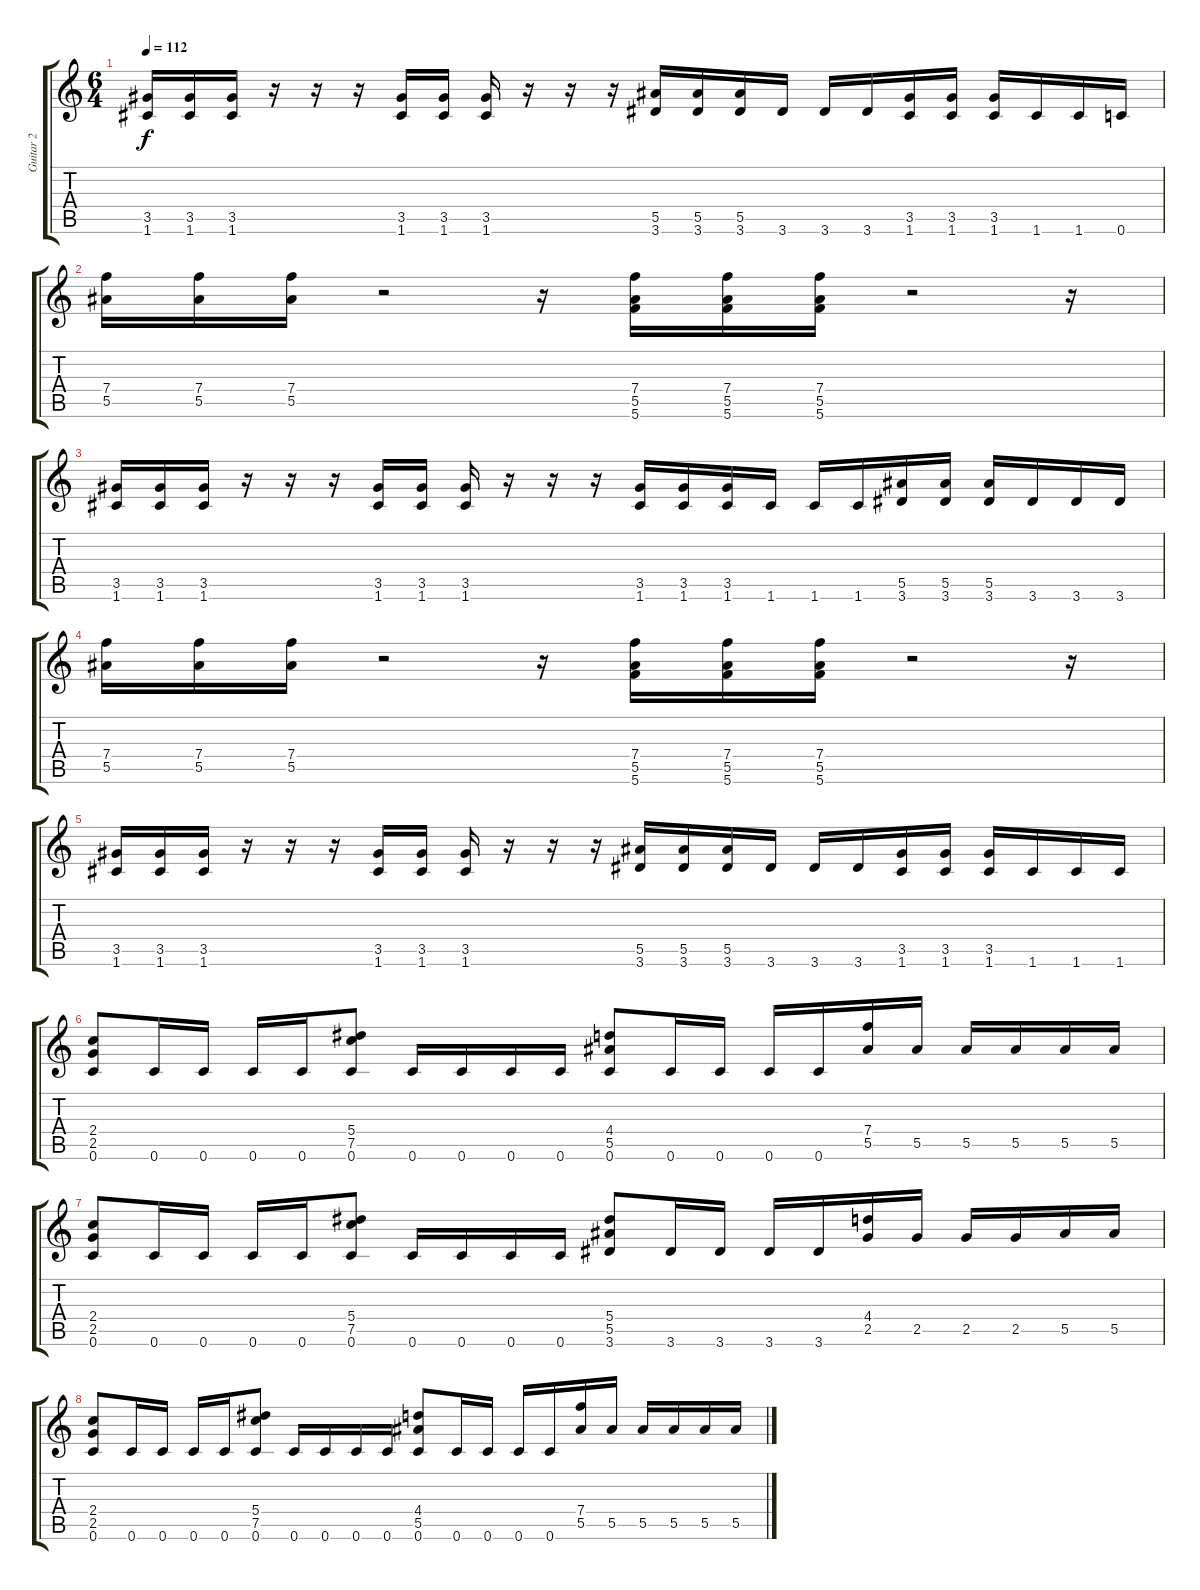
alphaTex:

\track ("Guitar 2" "Guitar 2") {instrument distortionguitar}
\staff {score tabs}
\tuning (C5 G4 Eb4 Bb3 F3 C3) {hide}
\ts (6 4)
\tempo 112
\clef g2
\ks c
(3.5 1.6).16{dy f} (3.5 1.6).16 (3.5 1.6).16 r.16 r.16 r.16 (3.5 1.6).16 (3.5 1.6).16 (3.5 1.6).16 r.16 r.16 r.16 (5.5 3.6).16 (5.5 3.6).16 (5.5 3.6).16 3.6.16 3.6.16 3.6.16 (3.5 1.6).16 (3.5 1.6).16 (3.5 1.6).16 1.6.16 1.6.16 0.6.16 |
(7.4 5.5).16 (7.4 5.5).16 (7.4 5.5).16 r.2 r.16 (7.4 5.5 5.6).16 (7.4 5.5 5.6).16 (7.4 5.5 5.6).16 r.2 r.16 |
(3.5 1.6).16 (3.5 1.6).16 (3.5 1.6).16 r.16 r.16 r.16 (3.5 1.6).16 (3.5 1.6).16 (3.5 1.6).16 r.16 r.16 r.16 (3.5 1.6).16 (3.5 1.6).16 (3.5 1.6).16 1.6.16 1.6.16 1.6.16 (5.5 3.6).16 (5.5 3.6).16 (5.5 3.6).16 3.6.16 3.6.16 3.6.16 |
(7.4 5.5).16 (7.4 5.5).16 (7.4 5.5).16 r.2 r.16 (7.4 5.5 5.6).16 (7.4 5.5 5.6).16 (7.4 5.5 5.6).16 r.2 r.16 |
(3.5 1.6).16 (3.5 1.6).16 (3.5 1.6).16 r.16 r.16 r.16 (3.5 1.6).16 (3.5 1.6).16 (3.5 1.6).16 r.16 r.16 r.16 (5.5 3.6).16 (5.5 3.6).16 (5.5 3.6).16 3.6.16 3.6.16 3.6.16 (3.5 1.6).16 (3.5 1.6).16 (3.5 1.6).16 1.6.16 1.6.16 1.6.16 |
(2.4 2.5 0.6).8 0.6.16 0.6.16 0.6.16 0.6.16 (5.4 7.5 0.6).8 0.6.16 0.6.16 0.6.16 0.6.16 (4.4 5.5 0.6).8 0.6.16 0.6.16 0.6.16 0.6.16 (7.4 5.5).16 5.5.16 5.5.16 5.5.16 5.5.16 5.5.16 |
(2.4 2.5 0.6).8 0.6.16 0.6.16 0.6.16 0.6.16 (5.4 7.5 0.6).8 0.6.16 0.6.16 0.6.16 0.6.16 (5.4 5.5 3.6).8 3.6.16 3.6.16 3.6.16 3.6.16 (4.4 2.5).16 2.5.16 2.5.16 2.5.16 5.5.16 5.5.16 |
(2.4 2.5 0.6).8 0.6.16 0.6.16 0.6.16 0.6.16 (5.4 7.5 0.6).8 0.6.16 0.6.16 0.6.16 0.6.16 (4.4 5.5 0.6).8 0.6.16 0.6.16 0.6.16 0.6.16 (7.4 5.5).16 5.5.16 5.5.16 5.5.16 5.5.16 5.5.16
